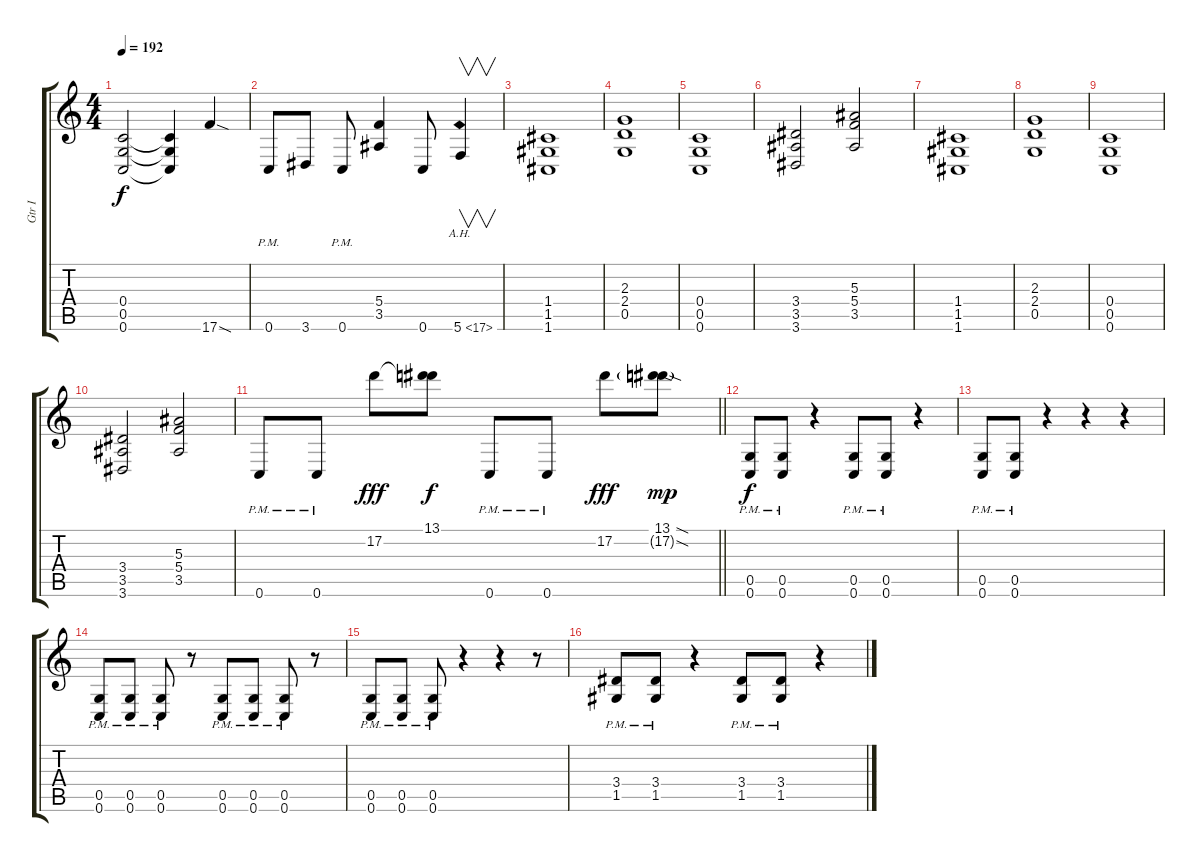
\track ("Gtr I" "Gtr I") {instrument distortionguitar}
\staff {score tabs}
\tuning (D4 A3 F3 C3 G2 C2) {hide}
\ts (4 4)
\tempo 192
\clef g2
\ks c
(0.4 0.5 0.6).2{dy f} (0.4{t} 0.5{t} 0.6{t}).4 17.6{sod}.4 |
0.6{pm}.8 3.6.8 0.6{pm}.8 (5.4 3.5).4 0.6.8 5.6{ah 12}.4{v} |
(1.4 1.5 1.6).1 |
(2.3 2.4 0.5).1 |
(0.4 0.5 0.6).1 |
(3.4 3.5 3.6).2 (5.3 5.4 3.5).2 |
(1.4 1.5 1.6).1 |
(2.3 2.4 0.5).1 |
(0.4 0.5 0.6).1 |
(3.4 3.5 3.6).2 (5.3 5.4 3.5).2 |
\barLineRight lightlight
0.6{pm}.8 0.6{pm}.8 17.2.8{dy fff} (13.1 17.2{t}).8{dy f} 0.6{pm}.8 0.6{pm}.8 17.2.8{dy fff} (13.1{sod} 17.2{sod g}).8{dy mp} |
(0.5{pm} 0.6{pm}).8{dy f} (0.5{pm} 0.6{pm}).8 r.4 (0.5{pm} 0.6{pm}).8 (0.5{pm} 0.6{pm}).8 r.4 |
(0.5{pm} 0.6{pm}).8 (0.5{pm} 0.6{pm}).8 r.4 r.4 r.4 |
(0.5{pm} 0.6{pm}).8 (0.5{pm} 0.6{pm}).8 (0.5{pm} 0.6{pm}).8 r.8 (0.5{pm} 0.6{pm}).8 (0.5{pm} 0.6{pm}).8 (0.5{pm} 0.6{pm}).8 r.8 |
(0.5{pm} 0.6{pm}).8 (0.5{pm} 0.6{pm}).8 (0.5{pm} 0.6{pm}).8 r.4 r.4 r.8 |
(3.4{pm} 1.5{pm}).8 (3.4{pm} 1.5{pm}).8 r.4 (3.4{pm} 1.5{pm}).8 (3.4{pm} 1.5{pm}).8 r.4
